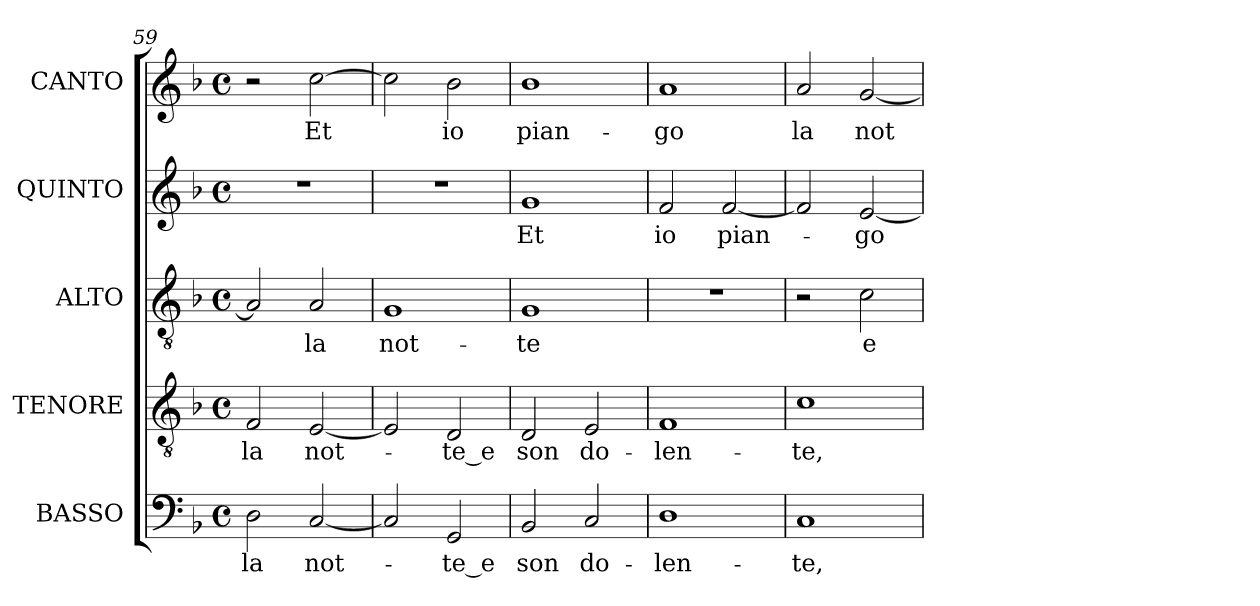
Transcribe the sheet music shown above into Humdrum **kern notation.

**kern	**text	**kern	**text	**kern	**text	**kern	**text	**kern	**text
*part5	*part5	*part4	*part4	*part3	*part3	*part2	*part2	*part1	*part1
*staff5	*staff5	*staff4	*staff4	*staff3	*staff3	*staff2	*staff2	*staff1	*staff1
*I"BASSO	*	*I"TENORE	*	*I"ALTO	*	*I"QUINTO	*	*I"CANTO	*
*I'B.	*	*I'T.	*	*I'T.	*	*	*	*	*
!!LO:PB:g=z
*clefF4	*	*clefGv2	*	*clefGv2	*	*clefG2	*	*clefG2	*
*	*	*ITrd7c12	*	*ITrd7c12	*	*	*	*	*
*k[b-]	*	*k[b-]	*	*k[b-]	*	*k[b-]	*	*k[b-]	*
*F:	*	*F:	*	*F:	*	*F:	*	*F:	*
*M4/4	*	*M4/4	*	*M4/4	*	*M4/4	*	*M4/4	*
*met(c)	*	*met(c)	*	*met(c)	*	*met(c)	*	*met(c)	*
=59	=59	=59	=59	=59	=59	=59	=59	=59	=59
!	!LO:LY:b:color=#000000	!	!	!	!	!	!	!	!
!	!	!	!LO:LY:b:color=#000000	!	!	!	!	!	!
2Di\	la	2FFi/	la	2AAi/]	.	1r	.	2r	.
!	!LO:LY:b:color=#000000	!	!	!	!	!	!	!	!
!	!	!	!LO:LY:b:color=#000000	!	!	!	!	!	!
!	!	!	!	!	!LO:LY:b:color=#000000	!	!	!	!
!	!	!	!	!	!	!	!	!	!LO:LY:b:color=#000000
[<2Ci/	not-	[<2EEi/	not-	2AAi/	la	.	.	[>2cci\	Et
=60	=60	=60	=60	=60	=60	=60	=60	=60	=60
!	!	!	!	!	!LO:LY:b:color=#000000	!	!	!	!
2Ci/]	.	2EEi/]	.	1GGi	not-	1r	.	2cci\]	.
!	!LO:LY:b:color=#000000	!	!	!	!	!	!	!	!
!	!	!	!LO:LY:b:color=#000000	!	!	!	!	!	!
!	!	!	!	!	!	!	!	!	!LO:LY:b:color=#000000
2GGi/	-te_e	2DDi/	-te_e	.	.	.	.	2b-i\	io
=61	=61	=61	=61	=61	=61	=61	=61	=61	=61
!	!LO:LY:b:color=#000000	!	!	!	!	!	!	!	!
!	!	!	!LO:LY:b:color=#000000	!	!	!	!	!	!
!	!	!	!	!	!LO:LY:b:color=#000000	!	!	!	!
!	!	!	!	!	!	!	!LO:LY:b:color=#000000	!	!
!	!	!	!	!	!	!	!	!	!LO:LY:b:color=#000000
2BB-i/	son	2DDi/	son	1GGi	-te	1gi	Et	1b-i	pian-
!	!LO:LY:b:color=#000000	!	!	!	!	!	!	!	!
!	!	!	!LO:LY:b:color=#000000	!	!	!	!	!	!
2Ci/	do-	2EEi/	do-	.	.	.	.	.	.
=62	=62	=62	=62	=62	=62	=62	=62	=62	=62
!	!LO:LY:b:color=#000000	!	!	!	!	!	!	!	!
!	!	!	!LO:LY:b:color=#000000	!	!	!	!	!	!
!	!	!	!	!	!	!	!LO:LY:b:color=#000000	!	!
!	!	!	!	!	!	!	!	!	!LO:LY:b:color=#000000
1Di	-len-	1FFi	-len-	1r	.	2fi/	io	1ai	-go
!	!	!	!	!	!	!	!LO:LY:b:color=#000000	!	!
.	.	.	.	.	.	[<2fi/	pian-	.	.
=63	=63	=63	=63	=63	=63	=63	=63	=63	=63
!	!LO:LY:b:color=#000000	!	!	!	!	!	!	!	!
!	!	!	!LO:LY:b:color=#000000	!	!	!	!	!	!
!	!	!	!	!	!	!	!	!	!LO:LY:b:color=#000000
1Ci	-te,	1Ci	-te,	2r	.	2fi/]	.	2ai/	la
!	!	!	!	!	!LO:LY:b:color=#000000	!	!	!	!
!	!	!	!	!	!	!	!LO:LY:b:color=#000000	!	!
!	!	!	!	!	!	!	!	!	!LO:LY:b:color=#000000
.	.	.	.	2Ci\	e	[<2ei/	-go	[<2gi/	not-
=	=	=	=	=	=	=	=	=	=
*-	*-	*-	*-	*-	*-	*-	*-	*-	*-
